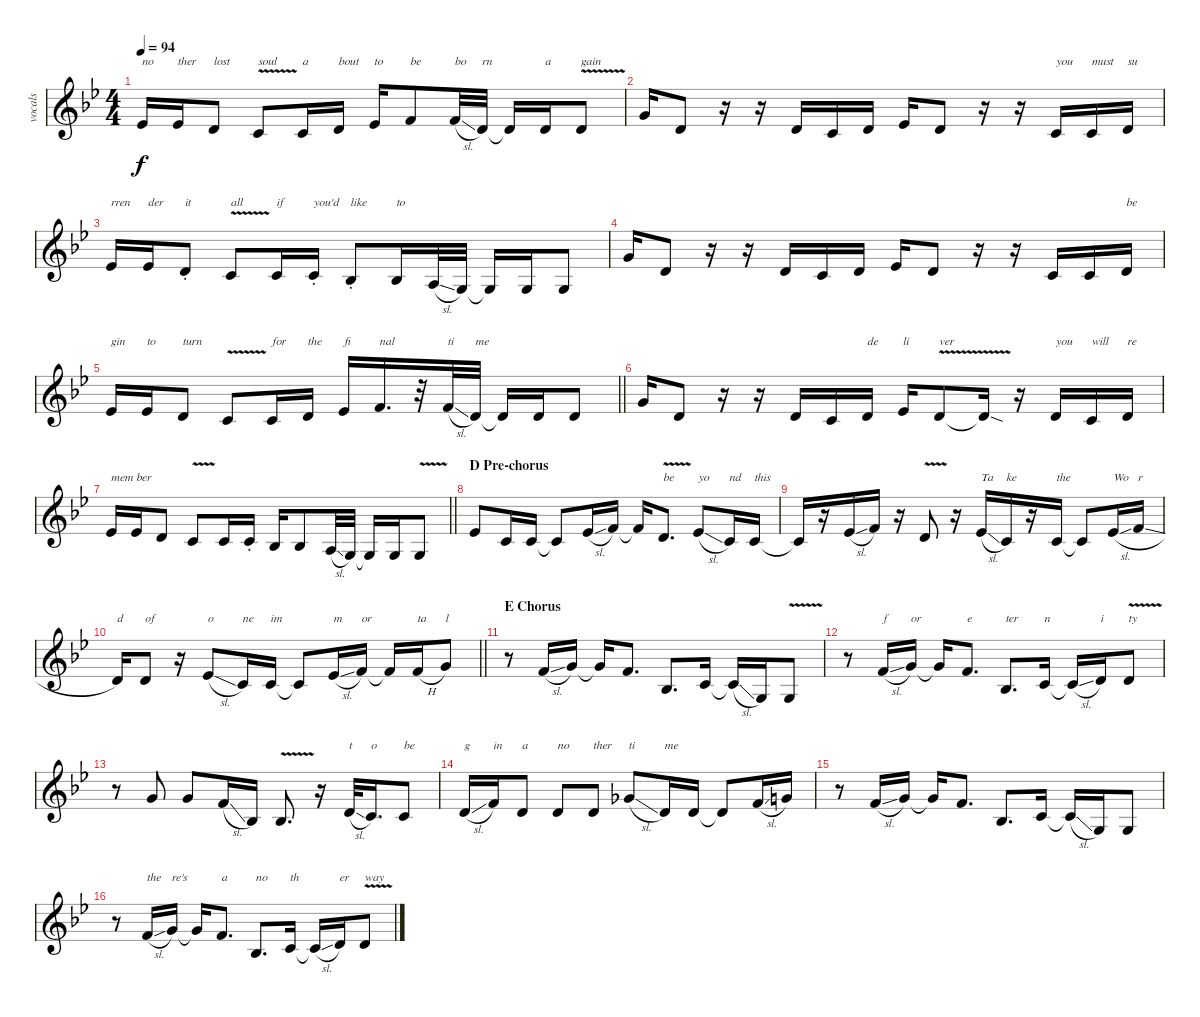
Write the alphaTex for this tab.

\track ("vocals" "vocals") {instrument lead2sawtooth}
\staff {score}
\tuning (D4 A3 F3 C3 G2 C2) {hide}
\ts (4 4)
\tempo 94
\clef g2
\ks gminor
10.3.16{txt "no" dy f beam Up} 10.3.16{txt "ther" beam Up} 9.3.8{txt "lost" beam Up} 7.3{v}.8{txt "soul" beam Up} 7.3.16{txt "a" beam Up} 9.3.16{txt "bout" beam Up} 10.3.16{txt "to" beam Up} 12.3.8{txt "be" beam Up} 12.3{sl}.32{txt "bo" beam Up} 9.3.32{txt "rn" beam Up} 9.3{t}.16{beam Up} 9.3.16{txt "a" beam Up} 9.3{v}.8{txt "gain" beam Up} |
10.2.16{beam Up} 9.3.8{beam Up} r.16 r.16 9.3.16{beam Up} 7.3.16{beam Up} 9.3.16{beam Up} 10.3.16{beam Up} 9.3.8{beam Up} r.16 r.16 7.3.16{txt "you" beam Up} 7.3.16{txt "must" beam Up} 9.3.16{txt "su" beam Up} |
10.3.16{txt "rren" beam Up} 10.3.16{txt "der" beam Up} 9.3{st}.8{txt "it" beam Up} 7.3{v}.8{txt "all" beam Up} 7.3.16{txt "if" beam Up} 7.3{st}.16{txt "you'd" beam Up} 10.4{st}.8{txt "like"} 10.4.16{txt "to"} 9.4{sl}.32 7.4.32 7.4{t}.16 7.4.16 7.4.8 |
10.2.16{beam Up} 9.3.8{beam Up} r.16 r.16 9.3.16{beam Up} 7.3.16{beam Up} 9.3.16{beam Up} 10.3.16{beam Up} 9.3.8{beam Up} r.16 r.16 7.3.16{beam Up} 7.3.16{beam Up} 9.3.16{txt "be" beam Up} |
\barLineRight lightlight
10.3.16{txt "gin" beam Up} 10.3.16{txt "to" beam Up} 9.3.8{txt "turn" beam Up} 7.3{v}.8{beam Up} 7.3.16{txt "for" beam Up} 9.3.16{txt "the" beam Up} 10.3.16{txt "fi" beam Up} 12.3.16{d txt "nal" beam Up} r.32 12.3{sl}.32{txt "ti" beam Up} 9.3.32{txt "me" beam Up} 9.3{t}.16{beam Up} 9.3.16{beam Up} 9.3.8{beam Up} |
10.2.16{beam Up} 9.3.8{beam Up} r.16 r.16 9.3.16{beam Up} 7.3.16{beam Up} 9.3.16{txt "de" beam Up} 10.3.16{txt "li" beam Up} 9.3{v}.8{txt "ver" beam Up} 9.3{sod t}.16{beam Up} r.16 9.3.16{txt "you" beam Up} 7.3.16{txt "will" beam Up} 9.3.16{txt "re" beam Up} |
\barLineRight lightlight
10.3.16{txt "mem" beam Up} 10.3.16{txt "ber" beam Up} 9.3.8{beam Up} 7.3{v}.8{beam Up} 7.3.16{beam Up} 7.3{st}.16{beam Up} 10.4.16 10.4.8 9.4{sl}.32 7.4.32 7.4{t}.16 7.4.16 7.4{v}.8 |
\section ("" "D Pre-chorus")
10.3.8{beam Up} 7.3.16{beam Up} 7.3.16{beam Up} 7.3{t}.8{beam Up} 10.3{sl}.16{beam Up} 12.3.16{beam Up} 12.3{t}.16{beam Up} 9.3{v}.8{d txt "be" beam Up} 10.3{sl}.8{txt "yo" beam Up} 7.3.16{txt "nd" beam Up} 7.3.16{txt "this" beam Up} |
7.3{t}.16{beam Up} r.16 10.3{sl}.16{beam Up} 12.3.16{beam Up} r.16 9.3{v}.8{beam Up} r.16 10.3{sl}.16{txt "Ta" beam Up} 7.3.16{txt "ke" beam Up} r.16 7.3.16{txt "the" beam Up} 7.3{t}.8{beam Up} 10.3{sl}.16{txt "Wo" beam Up} 12.3{sl}.16{txt "r" beam Up} |
\barLineRight lightlight
9.3.16{txt "d" beam Up} 9.3.8{txt "of" beam Up} r.16 10.3{sl}.8{txt "o" beam Up} 7.3.16{txt "ne" beam Up} 7.3.16{txt "im" beam Up} 7.3{t}.8{beam Up} 6.2{sl}.16{txt "m" beam Up} 8.2.16{txt "or" beam Up} 8.2{t}.16{beam Up} 8.2{h}.16{txt "ta" beam Up} 10.2.8{txt "l" beam Up} |
\section ("" "E Chorus")
r.8 8.2{sl}.16{beam Up} 10.2.16{beam Up} 10.2{t}.16{beam Up} 8.2.8{d beam Up} 10.4.8{d beam Up} 12.4.16{beam Up} 12.4{sl t}.16{beam Up} 7.4.16{beam Up} 7.4{v}.8{beam Up} |
r.8 8.2{sl}.16{txt "f" beam Up} 10.2.16{txt "or" beam Up} 10.2{t}.16{beam Up} 8.2.8{d txt "e" beam Up} 10.4.8{d txt "ter" beam Up} 7.3.16{txt "n" beam Up} 7.3{sl t}.16{beam Up} 9.3.16{txt "i" beam Up} 9.3{v}.8{txt "ty" beam Up} |
r.8 10.2.8{beam Up} 10.2.8{beam Up} 17.4{sl}.16{beam Up} 10.4.16{beam Up} 10.4{v}.8{d beam Up} r.16 9.3{sl}.32{txt "t" beam Up} 7.3.16{d txt "o" beam Up} 7.3.8{txt "be" beam Up} |
9.3{sl}.16{txt "g" beam Up} 12.3.16{txt "in" beam Up} 9.3.8{txt "a" beam Up} 9.3.8{txt "no" beam Up} 9.3.8{txt "ther" beam Up} 13.3{sl}.8{txt "ti" beam Up} 9.3.16{txt "me" beam Up} 9.3.16{beam Up} 9.3{t}.8{beam Up} 8.2{sl}.16{beam Up} 10.2.16{beam Up} |
r.8 12.3{sl}.16{beam Up} 14.3.16{beam Up} 14.3{t}.16{beam Up} 12.3.8{d beam Up} 10.4.8{d beam Up} 12.4.16{beam Up} 12.4{sl t}.16{beam Up} 7.4.16{beam Up} 7.4.8{beam Up} |
r.8 8.2{sl}.16{txt "the" beam Up} 10.2.16{txt "re's" beam Up} 10.2{t}.16{beam Up} 8.2.8{d txt "a" beam Up} 10.4.8{d txt "no" beam Up} 7.3.16{txt "th" beam Up} 7.3{sl t}.16{beam Up} 9.3.16{txt "er" beam Up} 9.3{v}.8{txt "way" beam Up}
